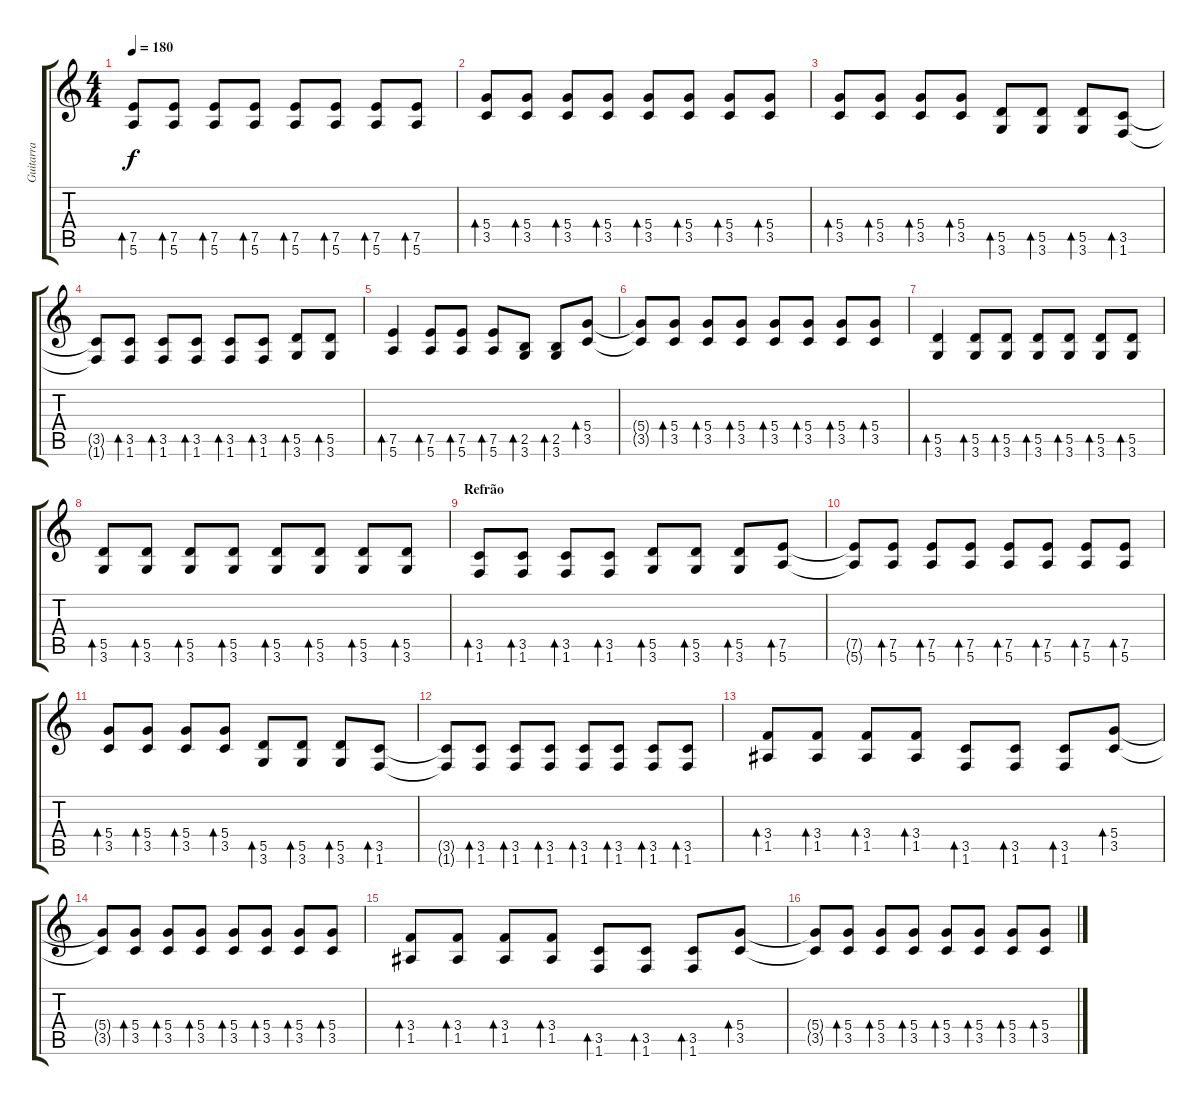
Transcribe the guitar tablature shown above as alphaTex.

\track ("Guitarra" "Guitarra") {instrument electricguitarmuted}
\staff {score tabs}
\tuning (E4 B3 G3 D3 A2 E2) {hide}
\ts (4 4)
\tempo 180
\clef g2
\ks c
(7.5 5.6).8{bd 60 dy f} (7.5 5.6).8{bd 60} (7.5 5.6).8{bd 60} (7.5 5.6).8{bd 60} (7.5 5.6).8{bd 60} (7.5 5.6).8{bd 60} (7.5 5.6).8{bd 60} (7.5 5.6).8{bd 60} |
(5.4 3.5).8{bd 60} (5.4 3.5).8{bd 60} (5.4 3.5).8{bd 60} (5.4 3.5).8{bd 60} (5.4 3.5).8{bd 60} (5.4 3.5).8{bd 60} (5.4 3.5).8{bd 60} (5.4 3.5).8{bd 60} |
(5.4 3.5).8{bd 60} (5.4 3.5).8{bd 60} (5.4 3.5).8{bd 60} (5.4 3.5).8{bd 60} (5.5 3.6).8{bd 60} (5.5 3.6).8{bd 60} (5.5 3.6).8{bd 60} (3.5 1.6).8{bd 60} |
(3.5{t} 1.6{t}).8 (3.5 1.6).8{bd 60} (3.5 1.6).8{bd 60} (3.5 1.6).8{bd 60} (3.5 1.6).8{bd 60} (3.5 1.6).8{bd 60} (5.5 3.6).8{bd 60} (5.5 3.6).8{bd 60} |
(7.5 5.6).4{bd 60} (7.5 5.6).8{bd 60} (7.5 5.6).8{bd 60} (7.5 5.6).8{bd 60} (2.5 3.6).8{bd 60} (2.5 3.6).8{bd 60} (5.4 3.5).8{bd 60} |
(5.4{t} 3.5{t}).8 (5.4 3.5).8{bd 60} (5.4 3.5).8{bd 60} (5.4 3.5).8{bd 60} (5.4 3.5).8{bd 60} (5.4 3.5).8{bd 60} (5.4 3.5).8{bd 60} (5.4 3.5).8{bd 60} |
(5.5 3.6).4{bd 60} (5.5 3.6).8{bd 60} (5.5 3.6).8{bd 60} (5.5 3.6).8{bd 60} (5.5 3.6).8{bd 60} (5.5 3.6).8{bd 60} (5.5 3.6).8{bd 60} |
(5.5 3.6).8{bd 60} (5.5 3.6).8{bd 60} (5.5 3.6).8{bd 60} (5.5 3.6).8{bd 60} (5.5 3.6).8{bd 60} (5.5 3.6).8{bd 60} (5.5 3.6).8{bd 60} (5.5 3.6).8{bd 60} |
\section ("" "Refrão")
(3.5 1.6).8{bd 60} (3.5 1.6).8{bd 60} (3.5 1.6).8{bd 60} (3.5 1.6).8{bd 60} (5.5 3.6).8{bd 60} (5.5 3.6).8{bd 60} (5.5 3.6).8{bd 60} (7.5 5.6).8{bd 60} |
(7.5{t} 5.6{t}).8 (7.5 5.6).8{bd 60} (7.5 5.6).8{bd 60} (7.5 5.6).8{bd 60} (7.5 5.6).8{bd 60} (7.5 5.6).8{bd 60} (7.5 5.6).8{bd 60} (7.5 5.6).8{bd 60} |
(5.4 3.5).8{bd 60} (5.4 3.5).8{bd 60} (5.4 3.5).8{bd 60} (5.4 3.5).8{bd 60} (5.5 3.6).8{bd 60} (5.5 3.6).8{bd 60} (5.5 3.6).8{bd 60} (3.5 1.6).8{bd 60} |
(3.5{t} 1.6{t}).8 (3.5 1.6).8{bd 60} (3.5 1.6).8{bd 60} (3.5 1.6).8{bd 60} (3.5 1.6).8{bd 60} (3.5 1.6).8{bd 60} (3.5 1.6).8{bd 60} (3.5 1.6).8{bd 60} |
(3.4 1.5).8{bd 60} (3.4 1.5).8{bd 60} (3.4 1.5).8{bd 60} (3.4 1.5).8{bd 60} (3.5 1.6).8{bd 60} (3.5 1.6).8{bd 60} (3.5 1.6).8{bd 60} (5.4 3.5).8{bd 60} |
(5.4{t} 3.5{t}).8 (5.4 3.5).8{bd 60} (5.4 3.5).8{bd 60} (5.4 3.5).8{bd 60} (5.4 3.5).8{bd 60} (5.4 3.5).8{bd 60} (5.4 3.5).8{bd 60} (5.4 3.5).8{bd 60} |
(3.4 1.5).8{bd 60} (3.4 1.5).8{bd 60} (3.4 1.5).8{bd 60} (3.4 1.5).8{bd 60} (3.5 1.6).8{bd 60} (3.5 1.6).8{bd 60} (3.5 1.6).8{bd 60} (5.4 3.5).8{bd 60} |
(5.4{t} 3.5{t}).8 (5.4 3.5).8{bd 60} (5.4 3.5).8{bd 60} (5.4 3.5).8{bd 60} (5.4 3.5).8{bd 60} (5.4 3.5).8{bd 60} (5.4 3.5).8{bd 60} (5.4 3.5).8{bd 60}
